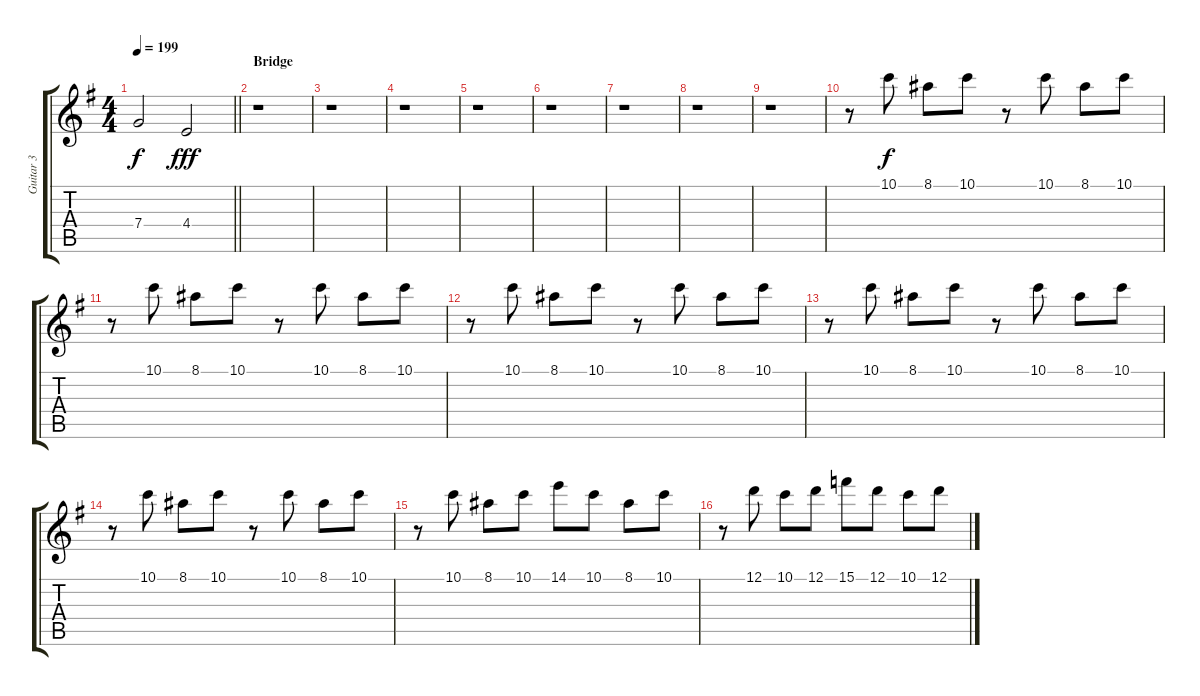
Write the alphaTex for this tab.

\track ("Guitar 3" "Guitar 3") {instrument distortionguitar}
\staff {score tabs}
\tuning (D4 A3 F3 C3 G2 D2) {hide}
\ts (4 4)
\tempo 199
\clef g2
\barLineRight lightlight
\ks eminor
7.4{t}.2{dy f} 4.4.2{dy fff} |
\section ("" "Bridge")
r.1 |
r.1 |
r.1 |
r.1 |
r.1 |
r.1 |
r.1 |
r.1 |
r.8 10.1.8{dy f} 8.1.8 10.1.8 r.8 10.1.8 8.1.8 10.1.8 |
r.8 10.1.8 8.1.8 10.1.8 r.8 10.1.8 8.1.8 10.1.8 |
r.8 10.1.8 8.1.8 10.1.8 r.8 10.1.8 8.1.8 10.1.8 |
r.8 10.1.8 8.1.8 10.1.8 r.8 10.1.8 8.1.8 10.1.8 |
r.8 10.1.8 8.1.8 10.1.8 r.8 10.1.8 8.1.8 10.1.8 |
r.8 10.1.8 8.1.8 10.1.8 14.1.8 10.1.8 8.1.8 10.1.8 |
r.8 12.1.8 10.1.8 12.1.8 15.1.8 12.1.8 10.1.8 12.1.8
